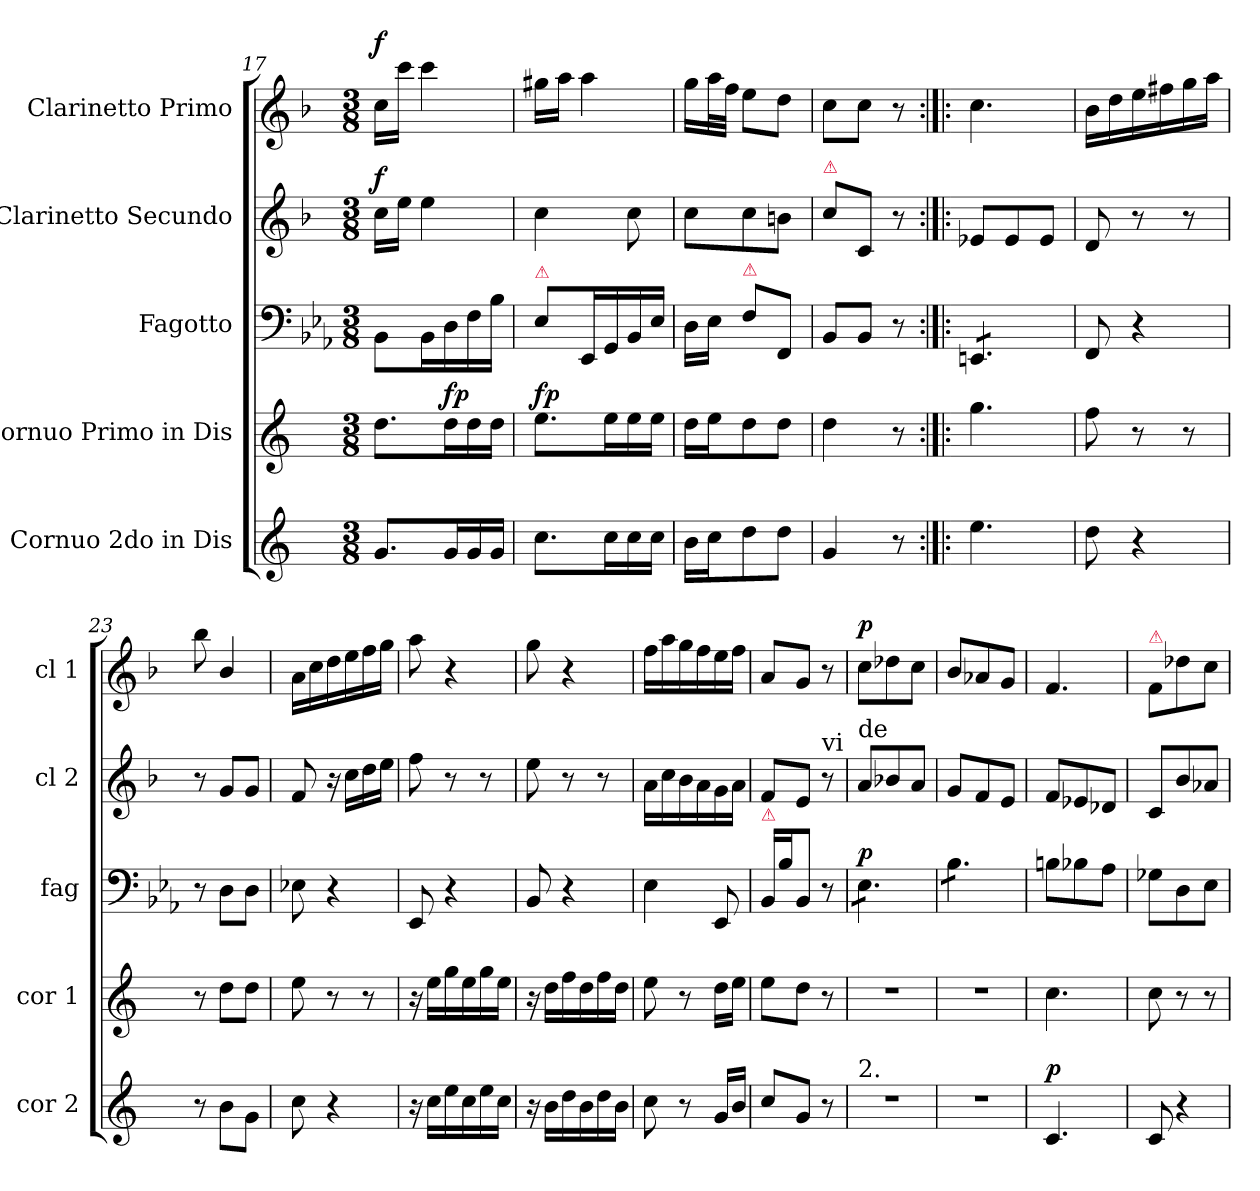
**kern	**dynam	**kern	**dynam	**kern	**dynam	**kern	**dynam	**kern	**dynam
*part5	*part5	*part4	*part4	*part3	*part3	*part2	*part2	*part1	*part1
*staff5	*staff5	*staff4	*staff4	*staff3	*staff3	*staff2	*staff2	*staff1	*staff1
*I"Cornuo 2do in Dis	*	*I"Cornuo Primo in Dis	*	*I"Fagotto	*	*I"Clarinetto Secundo	*	*I"Clarinetto Primo	*
*I'cor 2	*	*I'cor 1	*	*I'fag	*	*I' cl 2	*	*I'cl 1	*
*clefG2	*	*clefG2	*	*clefF4	*	*clefG2	*	*clefG2	*
*ITrd-2c-3	*	*ITrd-2c-3	*	*	*	*ITrd1c2	*	*ITrd1c2	*
*k[b-e-a-]	*	*k[b-e-a-]	*	*k[b-e-a-]	*	*k[b-e-a-]	*	*k[b-e-a-]	*
*M3/8	*	*M3/8	*	*M3/8	*	*M3/8	*	*M3/8	*
=17	=17	=17	=17	=17	=17	=17	=17	=17	=17
!	!	!	!	!	!	!	!LO:DY:a	!	!LO:DY:a
8.b-/L	.	8.ff\L	.	8BB-\L	.	16b-\LL	f	16b-\LL	f
.	.	.	.	.	.	16dd\JJ	.	16bb-\JJ	.
.	.	.	.	16BB-\L	.	4dd\	.	4bb-\	.
!	!	!	!LO:DY:a	!	!	!	!	!	!
16b-/L	.	16ff\L	fp	16D\	.	.	.	.	.
16b-/	.	16ff\	.	16F\	.	.	.	.	.
16b-/JJ	.	16ff\JJ	.	16B-\JJ	.	.	.	.	.
=18	=18	=18	=18	=18	=18	=18	=18	=18	=18
!	!	!	!	!LO:TX:a:color=crimson:t=⚠	!	!	!	!	!
!	!	!	!LO:DY:a	!	!	!	!	!	!
8.ee-\L	.	8.gg\L	fp	8E-\L	.	4b-\	.	16ff#X\LL	.
.	.	.	.	.	.	.	.	16gg\JJ	.
.	.	.	.	16EE-/L	.	.	.	4gg\	.
16ee-\L	.	16gg\L	.	16GG/	.	.	.	.	.
16ee-\	.	16gg\	.	16BB-/	.	8b-\	.	.	.
16ee-\JJ	.	16gg\JJ	.	16E-/JJ	.	.	.	.	.
=19	=19	=19	=19	=19	=19	=19	=19	=19	=19
!	!	!	!LO:DY:a	!	!	!	!	!	!
16dd\LL	.	16ff\LL	fo	16D\LL	.	8b-\L	.	16ff\LL	.
16ee-\J	.	16gg\J	.	16E-\JJ	.	.	.	32gg\L	.
.	.	.	.	.	.	.	.	32ee-\JJJ	.
!	!	!	!	!LO:TX:a:color=crimson:t=⚠	!	!	!	!	!
8ff\	.	8ff\	.	8F\L	.	8b-\	.	8dd\L	.
8ff\J	.	8ff\J	.	8FF/J	.	8an\J	.	8cc\J	.
=20	=20	=20	=20	=20	=20	=20	=20	=20	=20
!	!	!	!	!	!	!LO:TX:a:color=crimson:t=⚠	!	!	!
4b-/	.	4ff\	.	8BB-/L	.	8b-\L	.	8b-\L	.
.	.	.	.	8BB-/J	.	8B-/J	.	8b-\J	.
8r	.	8r	.	8r	.	8r	.	8r	.
=21:|!|:	=21:|!|:	=21:|!|:	=21:|!|:	=21:|!|:	=21:|!|:	=21:|!|:	=21:|!|:	=21:|!|:	=21:|!|:
*	*	*	*	*tremolo	*	*	*	*	*
4.gg\	.	4.bb-\	.	8EEn/L	.	8d-X/L	.	4.b-\	.
.	.	.	.	8EEn/	.	8d-/	.	.	.
.	.	.	.	8EEn/J	.	8d-/J	.	.	.
*	*	*	*	*Xtremolo	*	*	*	*	*
=22	=22	=22	=22	=22	=22	=22	=22	=22	=22
8ff\	.	8aa-\	.	8FF/	.	8c/	.	16a-\LL	.
.	.	.	.	.	.	.	.	16cc\	.
4r	.	8r	.	4r	.	8r	.	16dd\	.
.	.	.	.	.	.	.	.	16een\	.
.	.	8r	.	.	.	8r	.	16ff\	.
.	.	.	.	.	.	.	.	16gg\JJ	.
=23	=23	=23	=23	=23	=23	=23	=23	=23	=23
8r	.	8r	.	8r	.	8r	.	8aa-\	.
8dd\L	.	8ff\L	.	8D\L	.	8f/L	.	4a-/	.
8b-\J	.	8ff\J	.	8D\J	.	8f/J	.	.	.
=24	=24	=24	=24	=24	=24	=24	=24	=24	=24
8ee-\	.	8gg\	.	8E-X\	.	8e-/	.	16g\LL	.
.	.	.	.	.	.	.	.	16b-\	.
4r	.	8r	.	4r	.	16r	.	16cc\	.
.	.	.	.	.	.	16b-\LL	.	16dd\	.
.	.	8r	.	.	.	16cc\	.	16ee-\	.
.	.	.	.	.	.	16dd\JJ	.	16ff\JJ	.
=25	=25	=25	=25	=25	=25	=25	=25	=25	=25
16r	.	16r	.	8EE-/	.	8ee-\	.	8gg\	.
16ee-\LL	.	16gg\LL	.	.	.	.	.	.	.
16gg\	.	16bb-\	.	4r	.	8r	.	4r	.
16ee-\	.	16gg\	.	.	.	.	.	.	.
16gg\	.	16bb-\	.	.	.	8r	.	.	.
16ee-\JJ	.	16gg\JJ	.	.	.	.	.	.	.
=26	=26	=26	=26	=26	=26	=26	=26	=26	=26
16r	.	16r	.	8BB-/	.	8dd\	.	8ff\	.
16dd\LL	.	16ff\LL	.	.	.	.	.	.	.
16ff\	.	16aa-\	.	4r	.	8r	.	4r	.
16dd\	.	16ff\	.	.	.	.	.	.	.
16ff\	.	16aa-\	.	.	.	8r	.	.	.
16dd\JJ	.	16ff\JJ	.	.	.	.	.	.	.
=27	=27	=27	=27	=27	=27	=27	=27	=27	=27
8ee-\	.	8gg\	.	4E-\	.	16g\LL	.	16ee-\LL	.
.	.	.	.	.	.	16b-\	.	16gg\	.
8r	.	8r	.	.	.	16a-\	.	16ff\	.
.	.	.	.	.	.	16g\	.	16ee-\	.
16b-/LL	.	16ff\LL	.	8EE-/	.	16f\	.	16dd\	.
16dd/JJ	.	16gg\JJ	.	.	.	16g\JJ	.	16ee-\JJ	.
=28	=28	=28	=28	=28	=28	=28	=28	=28	=28
!	!	!	!	!LO:TX:a:color=crimson:t=⚠	!	!	!	!	!
8ee-/L	.	8gg\L	.	16BB-/LL	.	8e-/L	.	8g/L	.
.	.	.	.	16B-\J	.	.	.	.	.
8b-/J	.	8ff\J	.	8BB-/J	.	8d/J	.	8f/J	.
!	!	!	!	!	!	!LO:TX:a:t=vi	!	!	!
8r	.	8r	.	8r	.	8r	.	8r	.
=29	=29	=29	=29	=29	=29	=29	=29	=29	=29
!	!	!	!	!	!	!LO:TX:a:t=de	!	!	!
!LO:TX:a:t=2.	!	!	!	!	!	!	!	!	!
!	!	!	!	!	!LO:DY:a	!	!	!	!LO:DY:a
*	*	*	*	*tremolo	*	*	*	*	*
4.r	.	4.r	.	8E-\L	p	8g/L	.	8b-\L	p
.	.	.	.	8E-\	.	8a-X/	.	8cc-X\	.
.	.	.	.	8E-\J	.	8g/J	.	8b-\J	.
=30	=30	=30	=30	=30	=30	=30	=30	=30	=30
4.r	.	4.r	.	8B-\L	.	8f/L	.	8a-/L	.
.	.	.	.	8B-\	.	8e-/	.	8g-X/	.
.	.	.	.	8B-\J	.	8d/J	.	8f/J	.
*	*	*	*	*Xtremolo	*	*	*	*	*
=31	=31	=31	=31	=31	=31	=31	=31	=31	=31
!	!LO:DY:a	!	!	!	!	!	!	!	!
4.e-/	p	4.ee-\	.	8Bn\L	.	8e-/L	.	4.e-/	.
.	.	.	.	8B-X\	.	8d-X/	.	.	.
.	.	.	.	8A-\J	.	8c-X/J	.	.	.
=32	=32	=32	=32	=32	=32	=32	=32	=32	=32
!	!	!	!	!	!	!	!	!LO:TX:a:color=crimson:t=⚠	!
8e-/	.	8ee-\	.	8G-X\L	.	8B-/L	.	8e-/L	.
4r	.	8r	.	8D\	.	8a-/	.	8cc-X\	.
.	.	8r	.	8E-\J	.	8g-X/J	.	8b-\J	.
=	=	=	=	=	=	=	=	=	=
*-	*-	*-	*-	*-	*-	*-	*-	*-	*-
